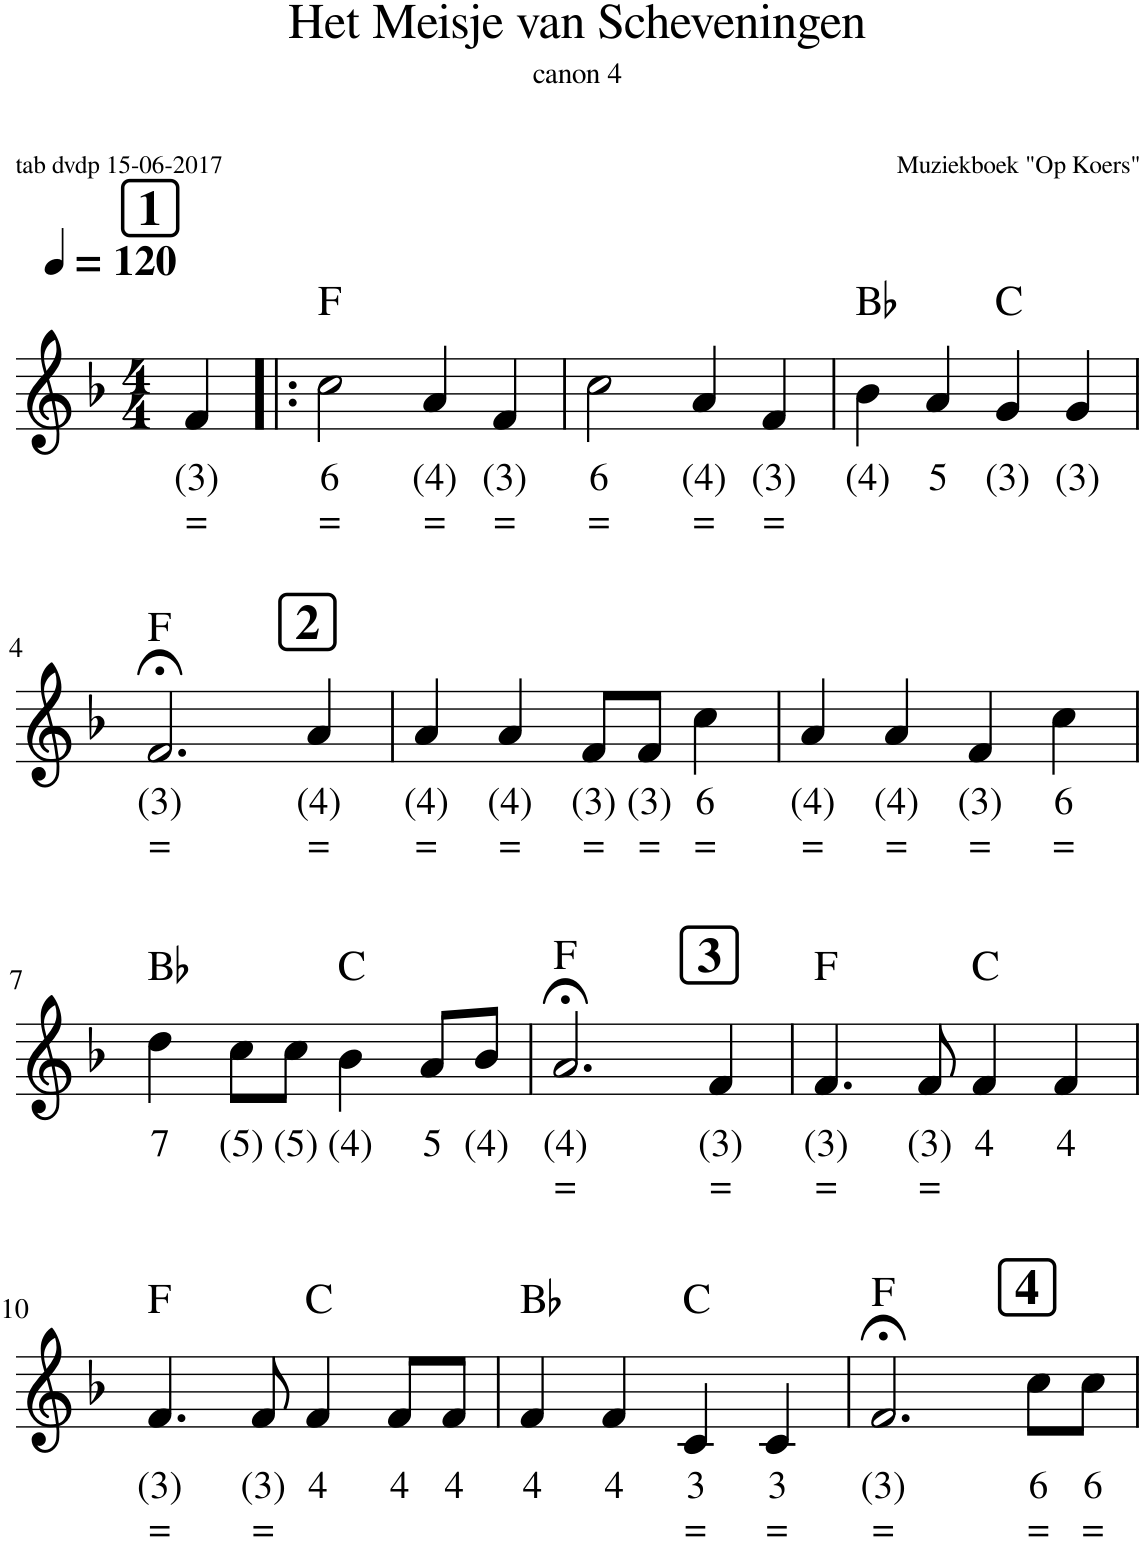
**kern	**text	**text	**harte
*part1	*part1	*part1	*part1
*staff1	*staff1	*staff1	*
*I"Stem	*	*	*
*I'Stm.	*	*	*
*clefG2	*	*	*
*k[b-]	*	*	*
*M4/4	*	*	*
*MM120	*	*	*
!!LO:REH:place=s1:a:B:cj:fs=14:t=1
=	=	=	=
!	!LO:LY:b	!LO:LY:b	!
4f/	(3)	=	.
=1!|:	=1!|:	=1!|:	=1!|:
!	!LO:LY:b	!LO:LY:b	!
2cc\	6	=	F:maj
!	!LO:LY:b	!LO:LY:b	!
4a/	(4)	=	.
!	!LO:LY:b	!LO:LY:b	!
4f/	(3)	=	.
=2	=2	=2	=2
!	!LO:LY:b	!LO:LY:b	!
2cc\	6	=	.
!	!LO:LY:b	!LO:LY:b	!
4a/	(4)	=	.
!	!LO:LY:b	!LO:LY:b	!
4f/	(3)	=	.
=3	=3	=3	=3
!	!LO:LY:b	!	!
4b-\	(4)	.	Bb:maj
!	!LO:LY:b	!	!
4a/	5	.	.
!	!LO:LY:b	!	!
4g/	(3)	.	C:maj
!	!LO:LY:b	!	!
4g/	(3)	.	.
!!LO:LB:g=z
!!LO:REH:place=s1:a:B:cj:fs=14:t=2:qo=3
=4	=4	=4	=4
!	!LO:LY:b	!LO:LY:b	!
2.f;</	(3)	=	F:maj
!	!LO:LY:b	!LO:LY:b	!
4a/	(4)	=	.
=5	=5	=5	=5
!	!LO:LY:b	!LO:LY:b	!
4a/	(4)	=	.
!	!LO:LY:b	!LO:LY:b	!
4a/	(4)	=	.
!	!LO:LY:b	!LO:LY:b	!
8f/L	(3)	=	.
!	!LO:LY:b	!LO:LY:b	!
8f/J	(3)	=	.
!	!LO:LY:b	!LO:LY:b	!
4cc\	6	=	.
=6	=6	=6	=6
!	!LO:LY:b	!LO:LY:b	!
4a/	(4)	=	.
!	!LO:LY:b	!LO:LY:b	!
4a/	(4)	=	.
!	!LO:LY:b	!LO:LY:b	!
4f/	(3)	=	.
!	!LO:LY:b	!LO:LY:b	!
4cc\	6	=	.
!!LO:LB:g=z
=7	=7	=7	=7
!	!LO:LY:b	!	!
4dd\	7	.	Bb:maj
!	!LO:LY:b	!	!
8cc\L	(5)	.	.
!	!LO:LY:b	!	!
8cc\J	(5)	.	.
!	!LO:LY:b	!	!
4b-\	(4)	.	C:maj
!	!LO:LY:b	!	!
8a/L	5	.	.
!	!LO:LY:b	!	!
8b-/J	(4)	.	.
!!LO:REH:place=s1:a:B:cj:fs=14:t=3:qo=3
=8	=8	=8	=8
!	!LO:LY:b	!LO:LY:b	!
2.a;</	(4)	=	F:maj
!	!LO:LY:b	!LO:LY:b	!
4f/	(3)	=	.
=9	=9	=9	=9
!	!LO:LY:b	!LO:LY:b	!
4.f/	(3)	=	F:maj
!	!LO:LY:b	!LO:LY:b	!
8f/	(3)	=	.
!	!LO:LY:b	!	!
4f/	4	.	C:maj
!	!LO:LY:b	!	!
4f/	4	.	.
!!LO:LB:g=z
=10	=10	=10	=10
!	!LO:LY:b	!LO:LY:b	!
4.f/	(3)	=	F:maj
!	!LO:LY:b	!LO:LY:b	!
8f/	(3)	=	.
!	!LO:LY:b	!	!
4f/	4	.	C:maj
!	!LO:LY:b	!	!
8f/L	4	.	.
!	!LO:LY:b	!	!
8f/J	4	.	.
=11	=11	=11	=11
!	!LO:LY:b	!	!
4f/	4	.	Bb:maj
!	!LO:LY:b	!	!
4f/	4	.	.
!	!LO:LY:b	!LO:LY:b	!
4c/	3	=	C:maj
!	!LO:LY:b	!LO:LY:b	!
4c/	3	=	.
!!LO:REH:place=s1:a:B:cj:fs=14:t=4:qo=3
=12	=12	=12	=12
!	!LO:LY:b	!LO:LY:b	!
2.f;</	(3)	=	F:maj
!	!LO:LY:b	!LO:LY:b	!
8cc\L	6	=	.
!	!LO:LY:b	!LO:LY:b	!
8cc\J	6	=	.
=	=	=	=
*-	*-	*-	*-
